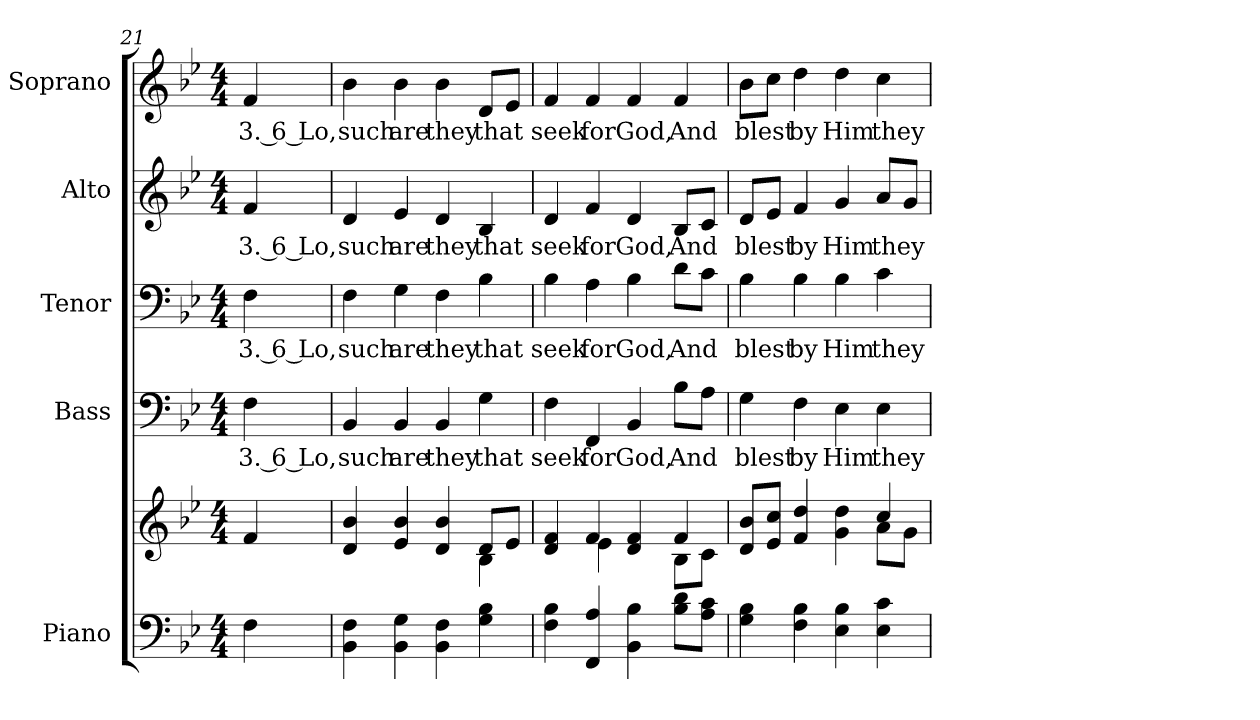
**kern	**kern	**kern	**text	**kern	**text	**kern	**text	**kern	**text
*part5	*part5	*part4	*part4	*part3	*part3	*part2	*part2	*part1	*part1
*staff6	*staff5	*staff4	*staff4	*staff3	*staff3	*staff2	*staff2	*staff1	*staff1
*I"Piano	*	*I"Bass	*	*I"Tenor	*	*I"Alto	*	*I"Soprano	*
*I'Pno.	*	*I'B.	*	*I'T.	*	*I'A.	*	*I'S.	*
*clefF4	*clefG2	*clefF4	*	*clefF4	*	*clefG2	*	*clefG2	*
*k[b-e-]	*k[b-e-]	*k[b-e-]	*	*k[b-e-]	*	*k[b-e-]	*	*k[b-e-]	*
*B-:	*B-:	*B-:	*	*B-:	*	*B-:	*	*B-:	*
*M4/4	*M4/4	*M4/4	*	*M4/4	*	*M4/4	*	*M4/4	*
=21	=21	=21	=21	=21	=21	=21	=21	=21	=21
!	!	!	!LO:LY:b:color=#000000	!	!	!	!	!	!
!	!	!	!	!	!LO:LY:b:color=#000000	!	!	!	!
!	!	!	!	!	!	!	!LO:LY:b:color=#000000	!	!
!	!	!	!	!	!	!	!	!	!LO:LY:b:color=#000000
4Fi\	4fi/	4Fi\	3. 6 Lo,	4Fi\	3. 6 Lo,	4fi/	3. 6 Lo,	4fi/	3. 6 Lo,
=22	=22	=22	=22	=22	=22	=22	=22	=22	=22
*	*^	*	*	*	*	*	*	*	*
!	!	!	!	!LO:LY:b:color=#000000	!	!	!	!	!	!
!	!	!	!	!	!	!LO:LY:b:color=#000000	!	!	!	!
!	!	!	!	!	!	!	!	!LO:LY:b:color=#000000	!	!
!	!	!	!	!	!	!	!	!	!	!LO:LY:b:color=#000000
4BB-i\ 4Fi	4di/ 4b-i	2ryy	4BB-i/	such	4Fi\	such	4di/	such	4b-i\	such
!	!	!	!	!LO:LY:b:color=#000000	!	!	!	!	!	!
!	!	!	!	!	!	!LO:LY:b:color=#000000	!	!	!	!
!	!	!	!	!	!	!	!	!LO:LY:b:color=#000000	!	!
!	!	!	!	!	!	!	!	!	!	!LO:LY:b:color=#000000
4BB-i\ 4Gi	4e-i/ 4b-i	.	4BB-i/	are	4Gi\	are	4e-i/	are	4b-i\	are
!	!	!	!	!LO:LY:b:color=#000000	!	!	!	!	!	!
!	!	!	!	!	!	!LO:LY:b:color=#000000	!	!	!	!
!	!	!	!	!	!	!	!	!LO:LY:b:color=#000000	!	!
!	!	!	!	!	!	!	!	!	!	!LO:LY:b:color=#000000
4BB-i\ 4Fi	4di/ 4b-i	4ryy	4BB-i/	they	4Fi\	they	4di/	they	4b-i\	they
!	!	!	!	!LO:LY:b:color=#000000	!	!	!	!	!	!
!	!	!	!	!	!	!LO:LY:b:color=#000000	!	!	!	!
!	!	!	!	!	!	!	!	!LO:LY:b:color=#000000	!	!
!	!	!	!	!	!	!	!	!	!	!LO:LY:b:color=#000000
4Gi\ 4B-i	8di/L	4B-i\	4Gi\	that	4B-i\	that	4B-i/	that	8di/L	that
.	8e-i/J	.	.	.	.	.	.	.	8e-i/J	.
!!LO:PB:g=z
=23	=23	=23	=23	=23	=23	=23	=23	=23	=23	=23
!	!	!	!	!LO:LY:b:color=#000000	!	!	!	!	!	!
!	!	!	!	!	!	!LO:LY:b:color=#000000	!	!	!	!
!	!	!	!	!	!	!	!	!LO:LY:b:color=#000000	!	!
!	!	!	!	!	!	!	!	!	!	!LO:LY:b:color=#000000
4Fi\ 4B-i	4di/ 4fi	4ryy	4Fi\	seek	4B-i\	seek	4di/	seek	4fi/	seek
!	!	!	!	!LO:LY:b:color=#000000	!	!	!	!	!	!
!	!	!	!	!	!	!LO:LY:b:color=#000000	!	!	!	!
!	!	!	!	!	!	!	!	!LO:LY:b:color=#000000	!	!
!	!	!	!	!	!	!	!	!	!	!LO:LY:b:color=#000000
4FFi/ 4Ai	4fi/	4e-i\	4FFi/	for	4Ai\	for	4fi/	for	4fi/	for
!	!	!	!	!LO:LY:b:color=#000000	!	!	!	!	!	!
!	!	!	!	!	!	!LO:LY:b:color=#000000	!	!	!	!
!	!	!	!	!	!	!	!	!LO:LY:b:color=#000000	!	!
!	!	!	!	!	!	!	!	!	!	!LO:LY:b:color=#000000
4BB-i\ 4B-i	4di/ 4fi	4ryy	4BB-i/	God,	4B-i\	God,	4di/	God,	4fi/	God,
!	!	!	!	!LO:LY:b:color=#000000	!	!	!	!	!	!
!	!	!	!	!	!	!LO:LY:b:color=#000000	!	!	!	!
!	!	!	!	!	!	!	!	!LO:LY:b:color=#000000	!	!
!	!	!	!	!	!	!	!	!	!	!LO:LY:b:color=#000000
8B-i\ 8diL	4fi/	8B-i\L	8B-i\L	And	8di\L	And	8B-i/L	And	4fi/	And
8Ai\ 8ciJ	.	8ci\J	8Ai\J	.	8ci\J	.	8ci/J	.	.	.
=24	=24	=24	=24	=24	=24	=24	=24	=24	=24	=24
!	!	!	!	!LO:LY:b:color=#000000	!	!	!	!	!	!
!	!	!	!	!	!	!LO:LY:b:color=#000000	!	!	!	!
!	!	!	!	!	!	!	!	!LO:LY:b:color=#000000	!	!
!	!	!	!	!	!	!	!	!	!	!LO:LY:b:color=#000000
4Gi\ 4B-i	8di/ 8b-iL	2ryy	4Gi\	blest	4B-i\	blest	8di/L	blest	8b-i\L	blest
.	8e-i/ 8cciJ	.	.	.	.	.	8e-i/J	.	8cci\J	.
!	!	!	!	!LO:LY:b:color=#000000	!	!	!	!	!	!
!	!	!	!	!	!	!LO:LY:b:color=#000000	!	!	!	!
!	!	!	!	!	!	!	!	!LO:LY:b:color=#000000	!	!
!	!	!	!	!	!	!	!	!	!	!LO:LY:b:color=#000000
4Fi\ 4B-i	4fi/ 4ddi	.	4Fi\	by	4B-i\	by	4fi/	by	4ddi\	by
!	!	!	!	!LO:LY:b:color=#000000	!	!	!	!	!	!
!	!	!	!	!	!	!LO:LY:b:color=#000000	!	!	!	!
!	!	!	!	!	!	!	!	!LO:LY:b:color=#000000	!	!
!	!	!	!	!	!	!	!	!	!	!LO:LY:b:color=#000000
4E-i\ 4B-i	4gi\ 4ddi	4ryy	4E-i\	Him	4B-i\	Him	4gi/	Him	4ddi\	Him
!	!	!	!	!LO:LY:b:color=#000000	!	!	!	!	!	!
!	!	!	!	!	!	!LO:LY:b:color=#000000	!	!	!	!
!	!	!	!	!	!	!	!	!LO:LY:b:color=#000000	!	!
!	!	!	!	!	!	!	!	!	!	!LO:LY:b:color=#000000
4E-i\ 4ci	4cci/	8ai\L	4E-i\	they	4ci\	they	8ai/L	they	4cci\	they
.	.	8gi\J	.	.	.	.	8gi/J	.	.	.
*	*v	*v	*	*	*	*	*	*	*	*
=	=	=	=	=	=	=	=	=	=
*-	*-	*-	*-	*-	*-	*-	*-	*-	*-
